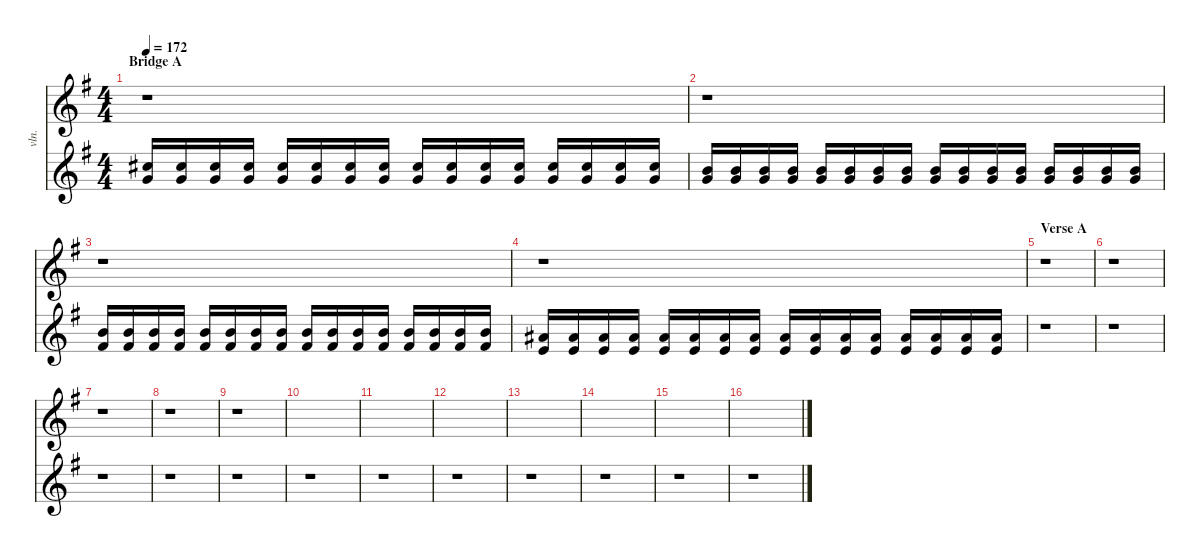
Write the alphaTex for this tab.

\defaultSystemsLayout 4
\hideDynamics
\bracketExtendMode nobrackets
\otherSystemsTrackNameOrientation horizontal
\track ("Strings" "vln.") {instrument stringensemble1}
\staff {score}
\tuning (E5 A4 D4 G3)
\ts (4 4)
\section ("" "Bridge A")
\tempo 172
\clef g2
\ks eminor
r.1{dy fff} |
r.1 |
r.1 |
r.1 |
\section ("" "Verse A")
r.1 |
r.1 |
r.1 |
r.1 |
r.1 |
|
|
|
|
|
|
\staff {score}
\tuning (G2 D2 A1 E1 B0)
\clef g2
\ottava regular
\simile none
\ks eminor
(29.2{acc forcenatural} 30.1{acc #}).16{dy fff} (29.2{acc forcenatural} 30.1{acc #}).16{dy ff} (29.2{acc forcenatural} 30.1{acc #}).16 (29.2{acc forcenatural} 30.1{acc #}).16 (29.2{acc forcenatural} 30.1{acc #}).16 (29.2{acc forcenatural} 30.1{acc #}).16 (29.2{acc forcenatural} 30.1{acc #}).16 (29.2{acc forcenatural} 30.1{acc #}).16 (29.2{acc forcenatural} 30.1{acc #}).16 (29.2{acc forcenatural} 30.1{acc #}).16 (29.2{acc forcenatural} 30.1{acc #}).16 (29.2{acc forcenatural} 30.1{acc #}).16 (29.2{acc forcenatural} 30.1{acc #}).16 (29.2{acc forcenatural} 30.1{acc #}).16{dy fff} (29.2{acc forcenatural} 30.1{acc #}).16 (29.2{acc forcenatural} 30.1{acc #}).16 |
(29.2{acc forcenatural} 28.1{acc forcenatural}).16 (29.2{acc forcenatural} 28.1{acc forcenatural}).16{dy ff} (29.2{acc forcenatural} 28.1{acc forcenatural}).16 (29.2{acc forcenatural} 28.1{acc forcenatural}).16 (29.2{acc forcenatural} 28.1{acc forcenatural}).16 (29.2{acc forcenatural} 28.1{acc forcenatural}).16 (29.2{acc forcenatural} 28.1{acc forcenatural}).16 (29.2{acc forcenatural} 28.1{acc forcenatural}).16 (29.2{acc forcenatural} 28.1{acc forcenatural}).16 (29.2{acc forcenatural} 28.1{acc forcenatural}).16 (29.2{acc forcenatural} 28.1{acc forcenatural}).16 (29.2{acc forcenatural} 28.1{acc forcenatural}).16 (29.2{acc forcenatural} 28.1{acc forcenatural}).16 (29.2{acc forcenatural} 28.1{acc forcenatural}).16 (29.2{acc forcenatural} 28.1{acc forcenatural}).16 (29.2{acc forcenatural} 28.1{acc forcenatural}).16 |
(28.2{acc #} 28.1{acc forcenatural}).16{dy fff} (28.2{acc #} 28.1{acc forcenatural}).16{dy ff} (28.2{acc #} 28.1{acc forcenatural}).16 (28.2{acc #} 28.1{acc forcenatural}).16 (28.2{acc #} 28.1{acc forcenatural}).16 (28.2{acc #} 28.1{acc forcenatural}).16 (28.2{acc #} 28.1{acc forcenatural}).16 (28.2{acc #} 28.1{acc forcenatural}).16 (28.2{acc #} 28.1{acc forcenatural}).16 (28.2{acc #} 28.1{acc forcenatural}).16 (28.2{acc #} 28.1{acc forcenatural}).16 (28.2{acc #} 28.1{acc forcenatural}).16 (28.2{acc #} 28.1{acc forcenatural}).16 (28.2{acc #} 28.1{acc forcenatural}).16 (28.2{acc #} 28.1{acc forcenatural}).16{dy fff} (28.2{acc #} 28.1{acc forcenatural}).16 |
(26.2{acc forcenatural} 27.1{acc #}).16 (26.2{acc forcenatural} 27.1{acc #}).16{dy ff} (26.2{acc forcenatural} 27.1{acc #}).16 (26.2{acc forcenatural} 27.1{acc #}).16 (26.2{acc forcenatural} 27.1{acc #}).16 (26.2{acc forcenatural} 27.1{acc #}).16 (26.2{acc forcenatural} 27.1{acc #}).16 (26.2{acc forcenatural} 27.1{acc #}).16 (26.2{acc forcenatural} 27.1{acc #}).16 (26.2{acc forcenatural} 27.1{acc #}).16 (26.2{acc forcenatural} 27.1{acc #}).16 (26.2{acc forcenatural} 27.1{acc #}).16 (26.2{acc forcenatural} 27.1{acc #}).16 (26.2{acc forcenatural} 27.1{acc #}).16 (26.2{acc forcenatural} 27.1{acc #}).16 (26.2{acc forcenatural} 27.1{acc #}).16 |
r.1 |
r.1 |
r.1 |
r.1 |
r.1 |
r.1 |
r.1 |
r.1 |
r.1 |
r.1 |
r.1 |
r.1
